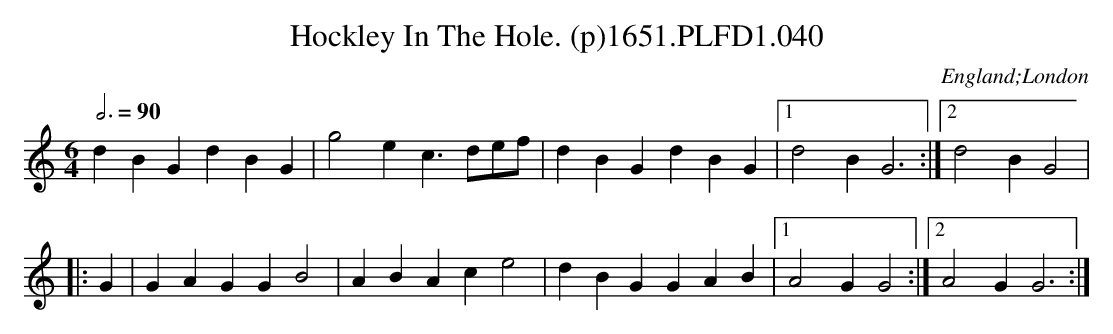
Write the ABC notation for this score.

X:1
T:Hockley In The Hole. (p)1651.PLFD1.040
M:6/4
L:1/4
Q:3/4=90
O:England;London
K:C
dBGdBG|g2ec>de/f/|dBGdBG|1d2BG3:|2d2BG2|
|:G|GAGGB2|ABAce2|dBGGAB|1A2GG2:|2A2GG3:|
